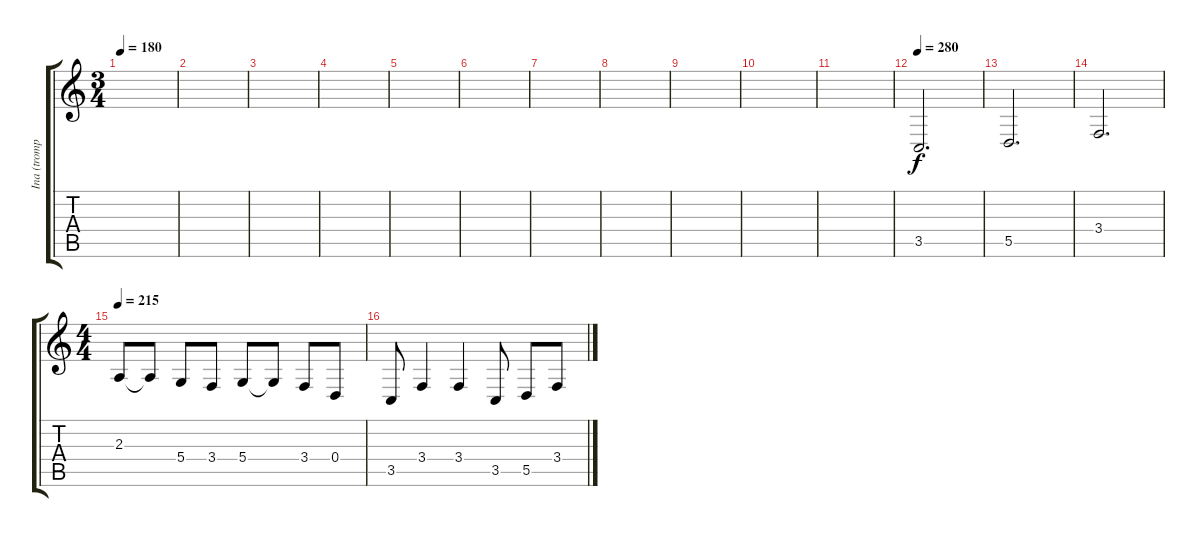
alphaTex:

\track ("Ina (trompeta)" "Ina (tromp") {instrument trumpet}
\staff {score tabs}
\tuning (E4 B3 G3 D3 A2 E2) {hide}
\ts (3 4)
\tempo 180
\clef g2
\ks c
|
|
|
|
|
|
|
|
|
|
|
\tempo 280
3.5.2{d} |
5.5.2{d} |
3.4.2{d} |
\ts (4 4)
\tempo 215
2.3.8 2.3{t}.8 5.4.8 3.4.8 5.4.8 5.4{t}.8 3.4.8 0.4.8 |
3.5.8 3.4.4 3.4.4 3.5.8 5.5.8 3.4.8
